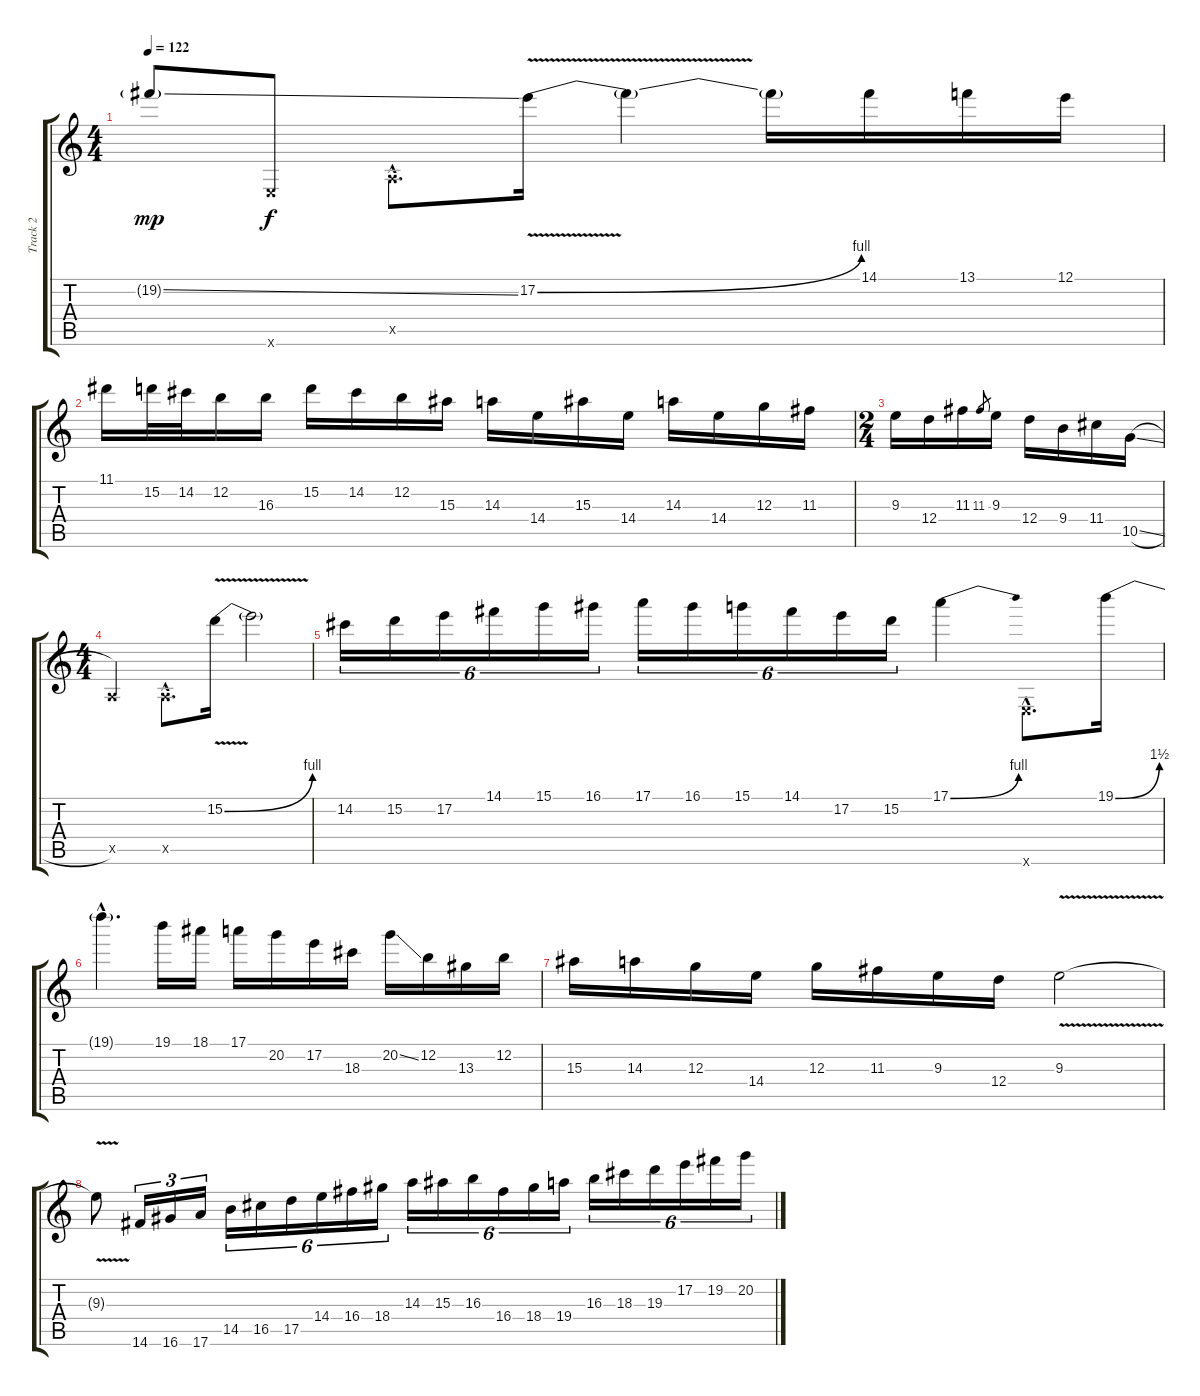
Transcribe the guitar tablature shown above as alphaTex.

\track ("Track 2" "Track 2") {instrument distortionguitar}
\staff {score tabs}
\tuning (E4 B3 G3 D3 A2 E2) {hide}
\ts (4 4)
\tempo 122
\clef g2
\ks c
19.2{ss g}.8{dy mp} 0.6{x}.8{dy f} 0.5{hac x}.8{d} 17.2{be (bend 0 0 60 4) v}.16 17.2{t}.4 17.2{t}.16 14.1.16 13.1.16 12.1.16 |
11.1.16 15.2.32 14.2.32 12.2.16 16.3.16 15.2.16 14.2.16 12.2.16 15.3.16 14.3.16 14.4.16 15.3.16 14.4.16 14.3.16 14.4.16 12.3.16 11.3.16 |
\ts (2 4)
9.3.16 12.4.16 11.3.16 11.3.8{gr} 9.3.16 12.4.16 9.4.16 11.4.16 10.5{sl}.16 |
\ts (4 4)
0.5{x}.4 0.5{hac x}.8{d} 15.2{be (bend 0 0 60 4) v}.16 15.2{t}.2 |
14.2.16{tu (6 4)} 15.2.16{tu (6 4)} 17.2.16{tu (6 4)} 14.1.16{tu (6 4)} 15.1.16{tu (6 4)} 16.1.16{tu (6 4)} 17.1.16{tu (6 4)} 16.1.16{tu (6 4)} 15.1.16{tu (6 4)} 14.1.16{tu (6 4)} 17.2.16{tu (6 4)} 15.2.16{tu (6 4)} 17.1{be (bend 0 0 60 4)}.4 0.6{hac x}.8{d} 19.1{be (bend 0 0 60 6)}.16 |
19.1{hac t}.4{d} 19.1.16 18.1.16 17.1.16 20.2.16 17.2.16 18.3.16 20.2{ss}.16 12.2.16 13.3.16 12.2.16 |
15.3.16 14.3.16 12.3.16 14.4.16 12.3.16 11.3.16 9.3.16 12.4.16 9.3{v}.2 |
9.3{t}.8 14.6.16{tu (3 2)} 16.6.16{tu (3 2)} 17.6.16{tu (3 2)} 14.5.16{tu (6 4)} 16.5.16{tu (6 4)} 17.5.16{tu (6 4)} 14.4.16{tu (6 4)} 16.4.16{tu (6 4)} 18.4.16{tu (6 4)} 14.3.16{tu (6 4)} 15.3.16{tu (6 4)} 16.3.16{tu (6 4)} 16.4.16{tu (6 4)} 18.4.16{tu (6 4)} 19.4.16{tu (6 4)} 16.3.16{tu (6 4)} 18.3.16{tu (6 4)} 19.3.16{tu (6 4)} 17.2.16{tu (6 4)} 19.2.16{tu (6 4)} 20.2.16{tu (6 4)}
